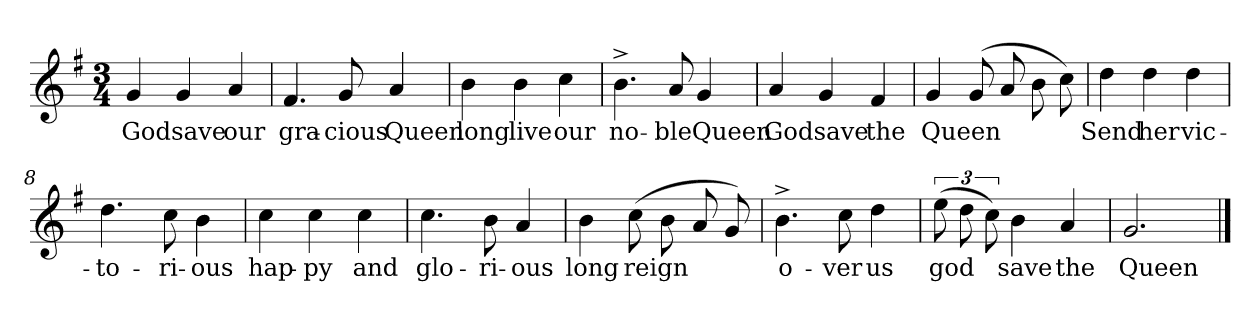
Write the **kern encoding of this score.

**kern	**text
*part1	*part1
*staff1	*staff1
*clefG2	*
*k[f#]	*
*G:	*
*M3/4	*
=1	=1
4g	-God
4g	-save
4a	-our
=2	=2
4.f#	-gra-
8g	-cious
4a	-Queen
=3	=3
4b	-long
4b	-live
4cc	-our
=4	=4
4.b^	-no-
8a	-ble
4g	-Queen
=5	=5
4a	-God
4g	-save
4f#	-the
=6	=6
4g	-Queen
(8gL	.
8a	.
8b	.
8cc)	.
!!LO:LB:g=z
=7	=7
4dd	-Send
4dd	-her
4dd	-vic-
=8	=8
4.dd	-to-
8cc	-ri-
4b	-ous
=9	=9
4cc	-hap-
4cc	-py
4cc	-and
=10	=10
4.cc	-glo-
8b	-ri-
4a	-ous
=11	=11
4b	-long
(8ccL	-reign
8b	.
8a	.
8g)	.
=12	=12
4.b^	-o-
8cc	-ver
4dd	-us
=13	=13
(12eeL	-god
12dd	.
12cc)	.
4b	-save
4a	-the
=14	=14
2.g	-Queen
==	==
*-	*-
